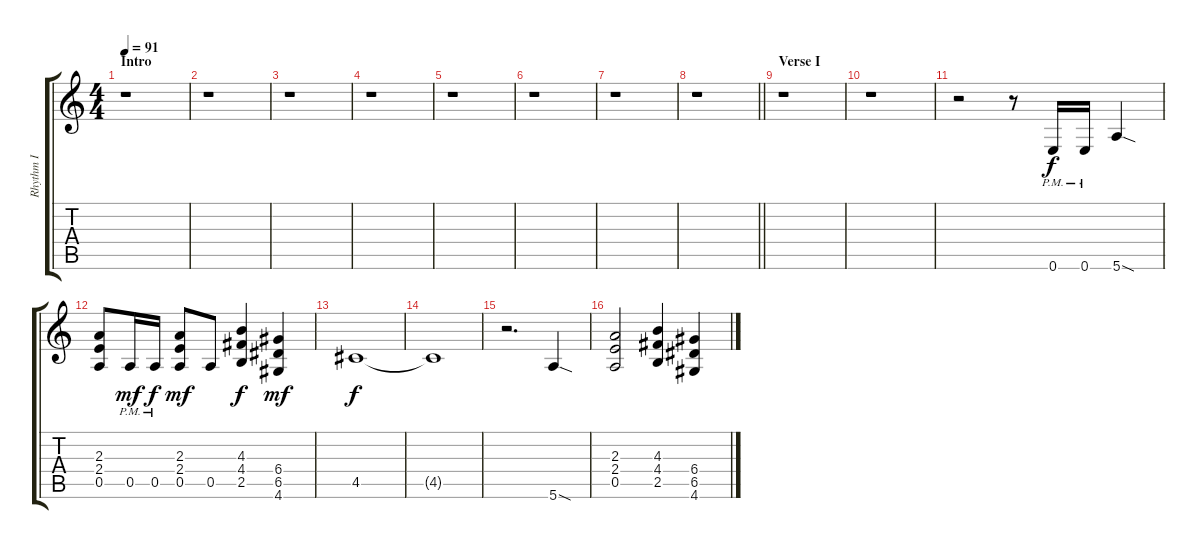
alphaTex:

\track ("Rhythm I" "Rhythm I") {instrument overdrivenguitar}
\staff {score tabs}
\tuning (E4 B3 G3 D3 A2 E2) {hide}
\ts (4 4)
\section ("" "Intro ")
\tempo 91
\clef g2
\ks c
r.1{dy f instrument overdrivenguitar} |
r.1 |
r.1 |
r.1 |
r.1 |
r.1 |
r.1 |
\barLineRight lightlight
r.1 |
\section ("" "Verse I")
r.1 |
r.1 |
r.2 r.8 0.6{pm}.16 0.6{pm}.16 5.6{sod}.4 |
(2.3 2.4 0.5).8 0.5{pm}.16{dy mf} 0.5{pm}.16{dy f} (2.3 2.4 0.5).8{dy mf} 0.5.8 (4.3 4.4 2.5).4{dy f} (6.4 6.5 4.6).4{dy mf} |
4.5.1{dy f volume 2} |
4.5{t}.1 |
r.2{d volume 9} 5.6{sod}.4 |
(2.3 2.4 0.5).2 (4.3 4.4 2.5).4 (6.4 6.5 4.6).4
